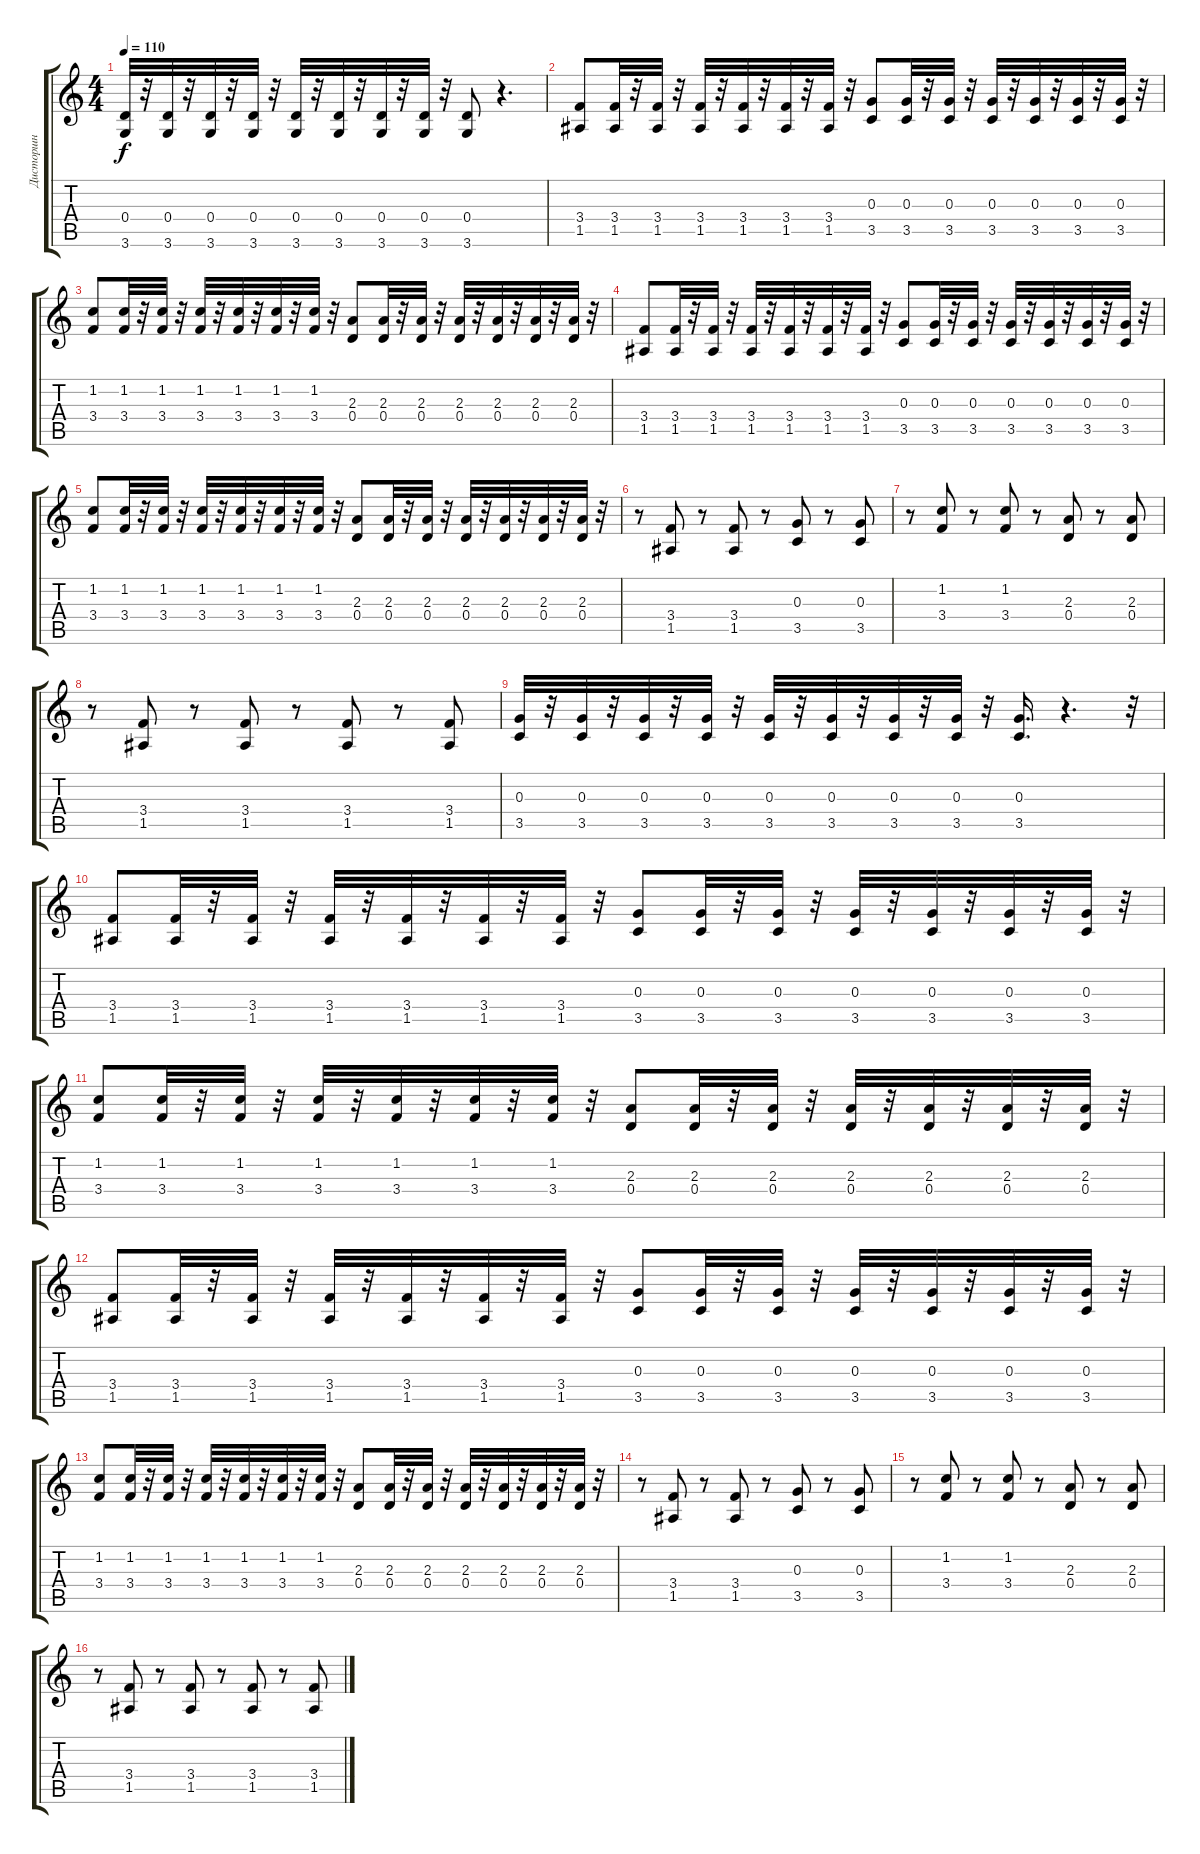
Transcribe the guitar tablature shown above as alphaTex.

\track ("Дисторшн" "Дисторшн") {instrument distortionguitar}
\staff {score tabs}
\tuning (E4 B3 G3 D3 A2 E2) {hide}
\ts (4 4)
\tempo 110
\clef g2
\ks c
(0.4 3.6).32{dy f} r.32 (0.4 3.6).32 r.32 (0.4 3.6).32 r.32 (0.4 3.6).32 r.32 (0.4 3.6).32 r.32 (0.4 3.6).32 r.32 (0.4 3.6).32 r.32 (0.4 3.6).32 r.32 (0.4 3.6).8 r.4{d} |
(3.4 1.5).8 (3.4 1.5).32 r.32 (3.4 1.5).32 r.32 (3.4 1.5).32 r.32 (3.4 1.5).32 r.32 (3.4 1.5).32 r.32 (3.4 1.5).32 r.32 (0.3 3.5).8 (0.3 3.5).32 r.32 (0.3 3.5).32 r.32 (0.3 3.5).32 r.32 (0.3 3.5).32 r.32 (0.3 3.5).32 r.32 (0.3 3.5).32 r.32 |
(1.2 3.4).8 (1.2 3.4).32 r.32 (1.2 3.4).32 r.32 (1.2 3.4).32 r.32 (1.2 3.4).32 r.32 (1.2 3.4).32 r.32 (1.2 3.4).32 r.32 (2.3 0.4).8 (2.3 0.4).32 r.32 (2.3 0.4).32 r.32 (2.3 0.4).32 r.32 (2.3 0.4).32 r.32 (2.3 0.4).32 r.32 (2.3 0.4).32 r.32 |
(3.4 1.5).8 (3.4 1.5).32 r.32 (3.4 1.5).32 r.32 (3.4 1.5).32 r.32 (3.4 1.5).32 r.32 (3.4 1.5).32 r.32 (3.4 1.5).32 r.32 (0.3 3.5).8 (0.3 3.5).32 r.32 (0.3 3.5).32 r.32 (0.3 3.5).32 r.32 (0.3 3.5).32 r.32 (0.3 3.5).32 r.32 (0.3 3.5).32 r.32 |
(1.2 3.4).8 (1.2 3.4).32 r.32 (1.2 3.4).32 r.32 (1.2 3.4).32 r.32 (1.2 3.4).32 r.32 (1.2 3.4).32 r.32 (1.2 3.4).32 r.32 (2.3 0.4).8 (2.3 0.4).32 r.32 (2.3 0.4).32 r.32 (2.3 0.4).32 r.32 (2.3 0.4).32 r.32 (2.3 0.4).32 r.32 (2.3 0.4).32 r.32 |
r.8 (3.4 1.5).8 r.8 (3.4 1.5).8 r.8 (0.3 3.5).8 r.8 (0.3 3.5).8 |
r.8 (1.2 3.4).8 r.8 (1.2 3.4).8 r.8 (2.3 0.4).8 r.8 (2.3 0.4).8 |
r.8 (3.4 1.5).8 r.8 (3.4 1.5).8 r.8 (3.4 1.5).8 r.8 (3.4 1.5).8 |
(0.3 3.5).32 r.32 (0.3 3.5).32 r.32 (0.3 3.5).32 r.32 (0.3 3.5).32 r.32 (0.3 3.5).32 r.32 (0.3 3.5).32 r.32 (0.3 3.5).32 r.32 (0.3 3.5).32 r.32 (0.3 3.5).16{d} r.4{d} r.32 |
(3.4 1.5).8 (3.4 1.5).32 r.32 (3.4 1.5).32 r.32 (3.4 1.5).32 r.32 (3.4 1.5).32 r.32 (3.4 1.5).32 r.32 (3.4 1.5).32 r.32 (0.3 3.5).8 (0.3 3.5).32 r.32 (0.3 3.5).32 r.32 (0.3 3.5).32 r.32 (0.3 3.5).32 r.32 (0.3 3.5).32 r.32 (0.3 3.5).32 r.32 |
(1.2 3.4).8 (1.2 3.4).32 r.32 (1.2 3.4).32 r.32 (1.2 3.4).32 r.32 (1.2 3.4).32 r.32 (1.2 3.4).32 r.32 (1.2 3.4).32 r.32 (2.3 0.4).8 (2.3 0.4).32 r.32 (2.3 0.4).32 r.32 (2.3 0.4).32 r.32 (2.3 0.4).32 r.32 (2.3 0.4).32 r.32 (2.3 0.4).32 r.32 |
(3.4 1.5).8 (3.4 1.5).32 r.32 (3.4 1.5).32 r.32 (3.4 1.5).32 r.32 (3.4 1.5).32 r.32 (3.4 1.5).32 r.32 (3.4 1.5).32 r.32 (0.3 3.5).8 (0.3 3.5).32 r.32 (0.3 3.5).32 r.32 (0.3 3.5).32 r.32 (0.3 3.5).32 r.32 (0.3 3.5).32 r.32 (0.3 3.5).32 r.32 |
(1.2 3.4).8 (1.2 3.4).32 r.32 (1.2 3.4).32 r.32 (1.2 3.4).32 r.32 (1.2 3.4).32 r.32 (1.2 3.4).32 r.32 (1.2 3.4).32 r.32 (2.3 0.4).8 (2.3 0.4).32 r.32 (2.3 0.4).32 r.32 (2.3 0.4).32 r.32 (2.3 0.4).32 r.32 (2.3 0.4).32 r.32 (2.3 0.4).32 r.32 |
r.8 (3.4 1.5).8 r.8 (3.4 1.5).8 r.8 (0.3 3.5).8 r.8 (0.3 3.5).8 |
r.8 (1.2 3.4).8 r.8 (1.2 3.4).8 r.8 (2.3 0.4).8 r.8 (2.3 0.4).8 |
r.8 (3.4 1.5).8 r.8 (3.4 1.5).8 r.8 (3.4 1.5).8 r.8 (3.4 1.5).8
